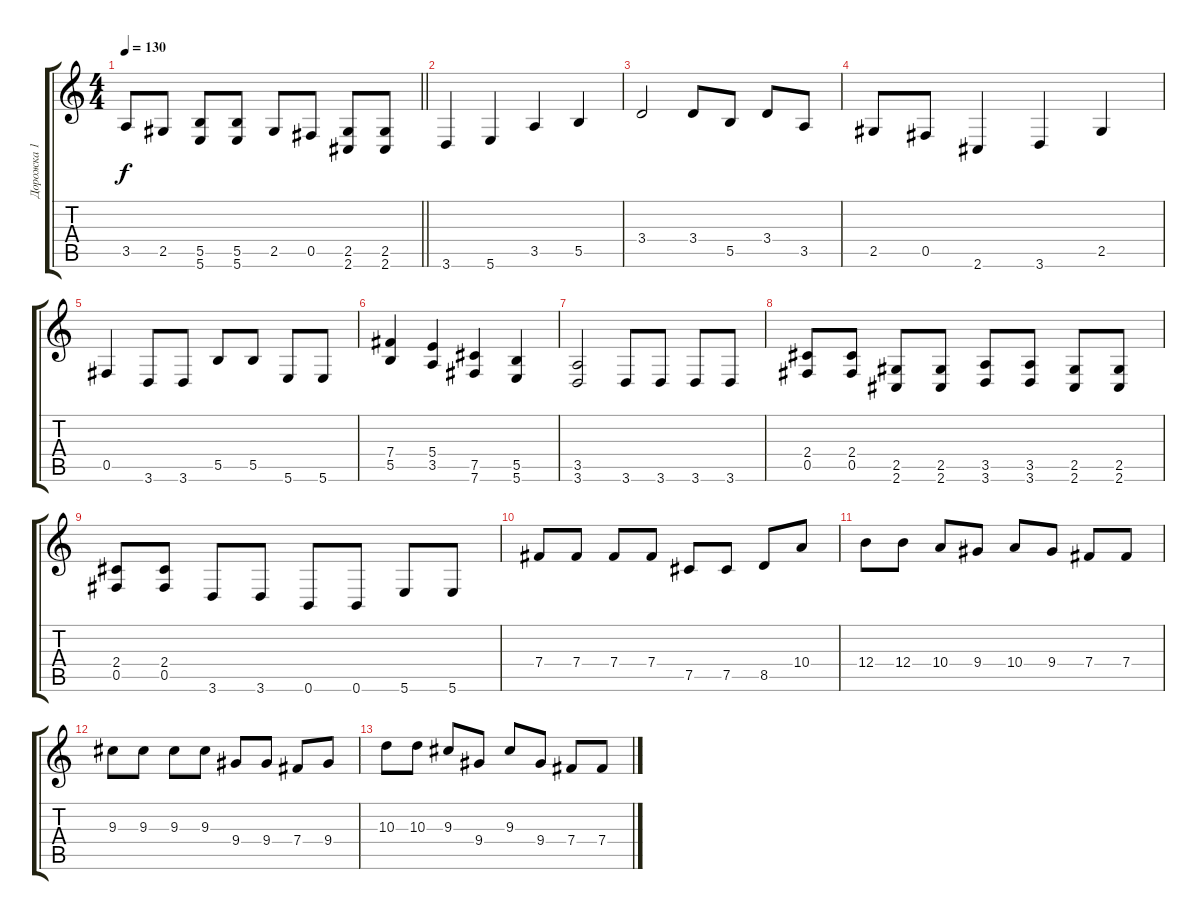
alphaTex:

\track ("Дорожка 1" "Дорожка 1") {instrument distortionguitar}
\staff {score tabs}
\tuning (Db4 Ab3 E3 B2 Gb2 B1) {hide}
\ts (4 4)
\tempo 130
\clef g2
\barLineRight lightlight
\ks c
3.5.8{dy f} 2.5.8 (5.5 5.6).8 (5.5 5.6).8 2.5.8 0.5.8 (2.5 2.6).8 (2.5 2.6).8 |
\section ("" " ")
3.6.4 5.6.4 3.5.4 5.5.4 |
3.4.2 3.4.8 5.5.8 3.4.8 3.5.8 |
2.5.8 0.5.8 2.6.4 3.6.4 2.5.4 |
0.5.4 3.6.8 3.6.8 5.5.8 5.5.8 5.6.8 5.6.8 |
(7.4 5.5).4 (5.4 3.5).4 (7.5 7.6).4 (5.5 5.6).4 |
(3.5 3.6).2 3.6.8 3.6.8 3.6.8 3.6.8 |
(2.4 0.5).8 (2.4 0.5).8 (2.5 2.6).8 (2.5 2.6).8 (3.5 3.6).8 (3.5 3.6).8 (2.5 2.6).8 (2.5 2.6).8 |
(2.4 0.5).8 (2.4 0.5).8 3.6.8 3.6.8 0.6.8 0.6.8 5.6.8 5.6.8 |
7.4.8 7.4.8 7.4.8 7.4.8 7.5.8 7.5.8 8.5.8 10.4.8 |
12.4.8 12.4.8 10.4.8 9.4.8 10.4.8 9.4.8 7.4.8 7.4.8 |
9.3.8 9.3.8 9.3.8 9.3.8 9.4.8 9.4.8 7.4.8 9.4.8 |
10.3.8 10.3.8 9.3.8 9.4.8 9.3.8 9.4.8 7.4.8 7.4.8
